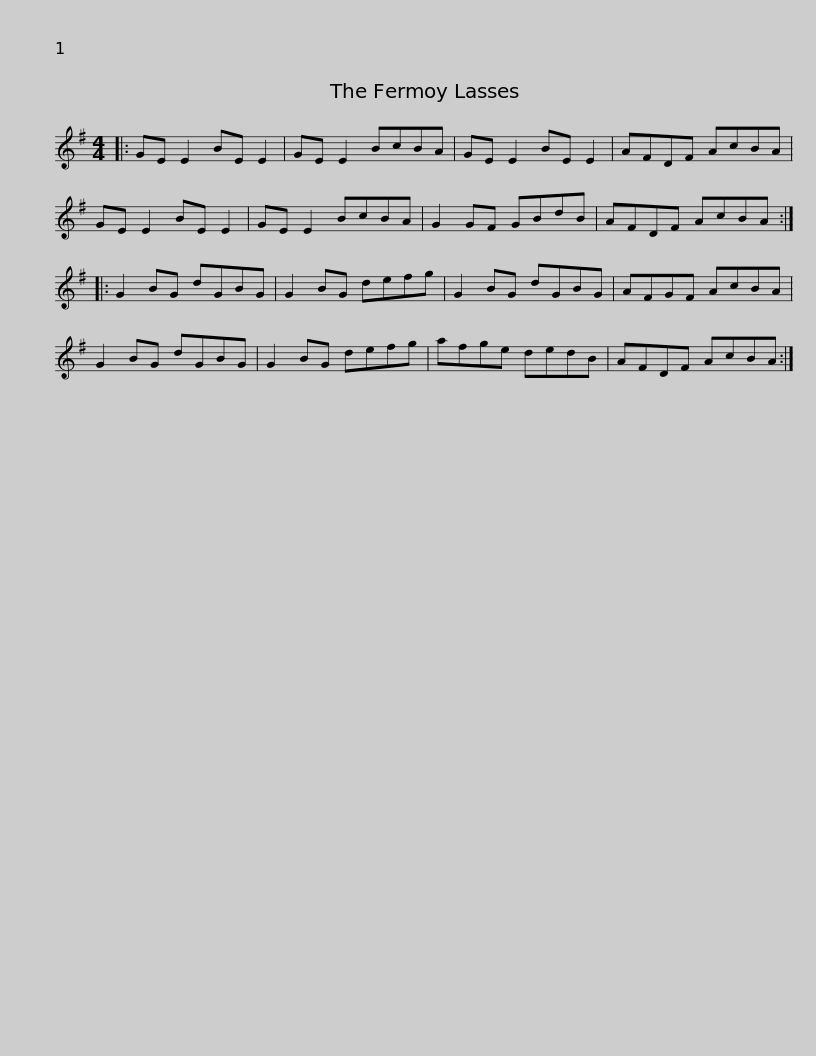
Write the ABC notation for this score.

X:1
L:1/8
M:4/4
I:linebreak $
K:G
V:1 treble
V:1
|: GE E2 BE E2 | GE E2 BcBA | GE E2 BE E2 | AFDF AcBA | GE E2 BE E2 | %5
 GE E2 BcBA |$ G2 GF GBdB | AFDF AcBA :: G2 BG dGBG | G2 BG defg | %10
 G2 BG dGBG | AFGF AcBA |$ G2 BG dGBG | G2 BG defg | afge dedB | %15
 AFDF AcBA :| %16
